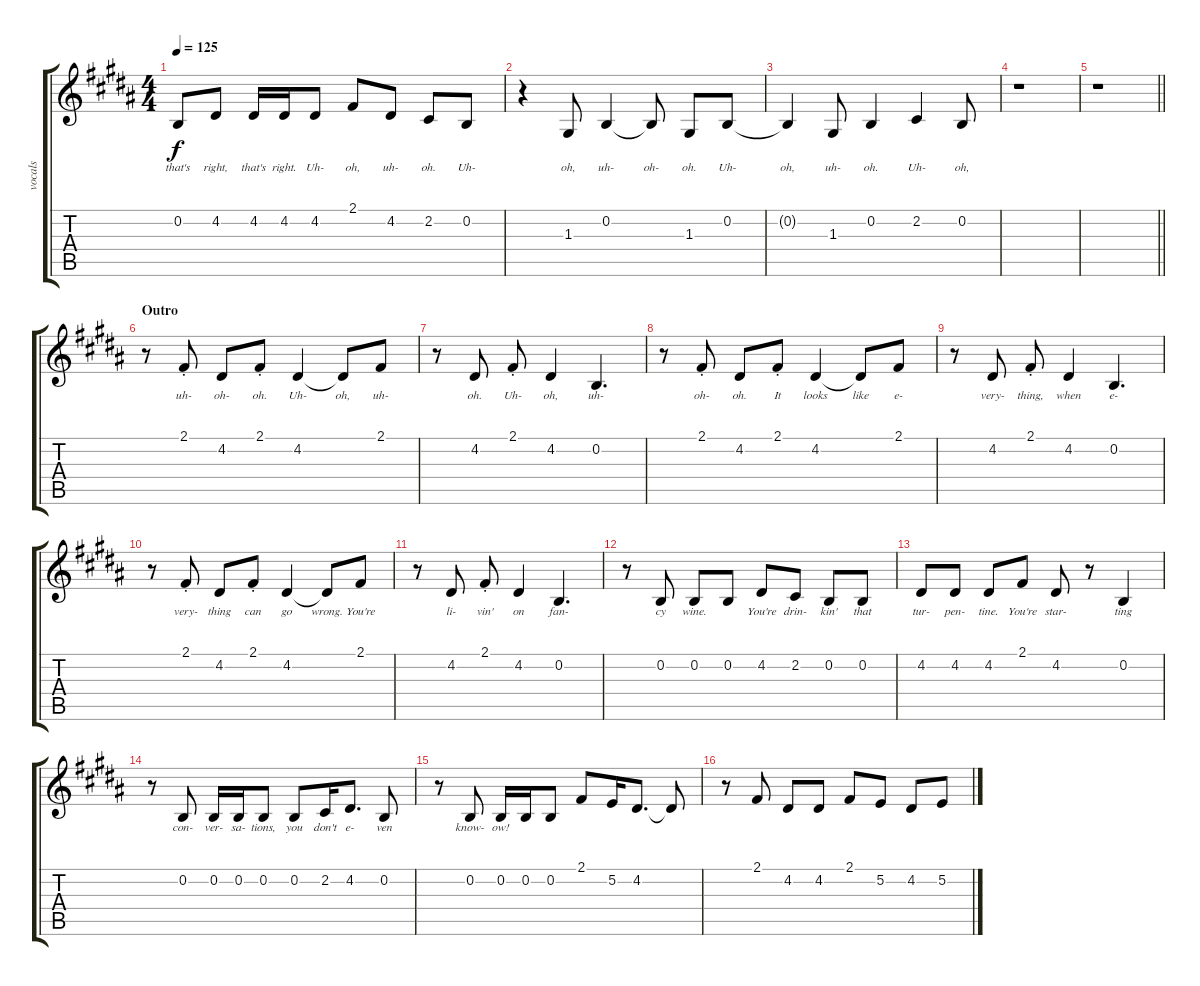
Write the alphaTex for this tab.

\track ("vocals" "vocals") {instrument flute}
\staff {score tabs}
\tuning (E4 B3 G3 D3 A2 E2) {hide}
\ts (4 4)
\tempo 125
\clef g2
\ks b
0.2{t}.8{lyrics (0 "that's") lyrics (1 "") lyrics (2 "") lyrics (3 "") lyrics (4 "") dy f} 4.2.8{lyrics (0 "right,") lyrics (1 "") lyrics (2 "") lyrics (3 "") lyrics (4 "")} 4.2.16{lyrics (0 "that's") lyrics (1 "") lyrics (2 "") lyrics (3 "") lyrics (4 "")} 4.2.16{lyrics (0 "right.") lyrics (1 "") lyrics (2 "") lyrics (3 "") lyrics (4 "")} 4.2.8{lyrics (0 "Uh-") lyrics (1 "") lyrics (2 "") lyrics (3 "") lyrics (4 "")} 2.1.8{lyrics (0 "oh,") lyrics (1 "") lyrics (2 "") lyrics (3 "") lyrics (4 "")} 4.2.8{lyrics (0 "uh-") lyrics (1 "") lyrics (2 "") lyrics (3 "") lyrics (4 "")} 2.2.8{lyrics (0 "oh.") lyrics (1 "") lyrics (2 "") lyrics (3 "") lyrics (4 "")} 0.2.8{lyrics (0 "Uh-") lyrics (1 "") lyrics (2 "") lyrics (3 "") lyrics (4 "")} |
r.4 1.3.8{lyrics (0 "oh,") lyrics (1 "") lyrics (2 "") lyrics (3 "") lyrics (4 "")} 0.2.4{lyrics (0 "uh-") lyrics (1 "") lyrics (2 "") lyrics (3 "") lyrics (4 "")} 0.2{t}.8{lyrics (0 "oh-") lyrics (1 "") lyrics (2 "") lyrics (3 "") lyrics (4 "")} 1.3.8{lyrics (0 "oh.") lyrics (1 "") lyrics (2 "") lyrics (3 "") lyrics (4 "")} 0.2.8{lyrics (0 "Uh-") lyrics (1 "") lyrics (2 "") lyrics (3 "") lyrics (4 "")} |
0.2{t}.4{lyrics (0 "oh,") lyrics (1 "") lyrics (2 "") lyrics (3 "") lyrics (4 "")} 1.3.8{lyrics (0 "uh-") lyrics (1 "") lyrics (2 "") lyrics (3 "") lyrics (4 "")} 0.2.4{lyrics (0 "oh.") lyrics (1 "") lyrics (2 "") lyrics (3 "") lyrics (4 "")} 2.2.4{lyrics (0 "Uh-") lyrics (1 "") lyrics (2 "") lyrics (3 "") lyrics (4 "")} 0.2.8{lyrics (0 "oh,") lyrics (1 "") lyrics (2 "") lyrics (3 "") lyrics (4 "")} |
r.1 |
\barLineRight lightlight
r.1 |
\section ("" "Outro")
r.8 2.1{st}.8{lyrics (0 "uh-") lyrics (1 "") lyrics (2 "") lyrics (3 "") lyrics (4 "")} 4.2.8{lyrics (0 "oh-") lyrics (1 "") lyrics (2 "") lyrics (3 "") lyrics (4 "")} 2.1{st}.8{lyrics (0 "oh.") lyrics (1 "") lyrics (2 "") lyrics (3 "") lyrics (4 "")} 4.2.4{lyrics (0 "Uh-") lyrics (1 "") lyrics (2 "") lyrics (3 "") lyrics (4 "")} 4.2{t}.8{lyrics (0 "oh,") lyrics (1 "") lyrics (2 "") lyrics (3 "") lyrics (4 "")} 2.1.8{lyrics (0 "uh-") lyrics (1 "") lyrics (2 "") lyrics (3 "") lyrics (4 "")} |
r.8 4.2.8{lyrics (0 "oh.") lyrics (1 "") lyrics (2 "") lyrics (3 "") lyrics (4 "")} 2.1{st}.8{lyrics (0 "Uh-") lyrics (1 "") lyrics (2 "") lyrics (3 "") lyrics (4 "")} 4.2.4{lyrics (0 "oh,") lyrics (1 "") lyrics (2 "") lyrics (3 "") lyrics (4 "")} 0.2.4{d lyrics (0 "uh-") lyrics (1 "") lyrics (2 "") lyrics (3 "") lyrics (4 "")} |
r.8 2.1{st}.8{lyrics (0 "oh-") lyrics (1 "") lyrics (2 "") lyrics (3 "") lyrics (4 "")} 4.2.8{lyrics (0 "oh.") lyrics (1 "") lyrics (2 "") lyrics (3 "") lyrics (4 "")} 2.1{st}.8{lyrics (0 "It") lyrics (1 "") lyrics (2 "") lyrics (3 "") lyrics (4 "")} 4.2.4{lyrics (0 "looks") lyrics (1 "") lyrics (2 "") lyrics (3 "") lyrics (4 "")} 4.2{t}.8{lyrics (0 "like") lyrics (1 "") lyrics (2 "") lyrics (3 "") lyrics (4 "")} 2.1.8{lyrics (0 "e-") lyrics (1 "") lyrics (2 "") lyrics (3 "") lyrics (4 "")} |
r.8 4.2.8{lyrics (0 "very-") lyrics (1 "") lyrics (2 "") lyrics (3 "") lyrics (4 "")} 2.1{st}.8{lyrics (0 "thing,") lyrics (1 "") lyrics (2 "") lyrics (3 "") lyrics (4 "")} 4.2.4{lyrics (0 "when") lyrics (1 "") lyrics (2 "") lyrics (3 "") lyrics (4 "")} 0.2.4{d lyrics (0 "e-") lyrics (1 "") lyrics (2 "") lyrics (3 "") lyrics (4 "")} |
r.8 2.1{st}.8{lyrics (0 "very-") lyrics (1 "") lyrics (2 "") lyrics (3 "") lyrics (4 "")} 4.2.8{lyrics (0 "thing") lyrics (1 "") lyrics (2 "") lyrics (3 "") lyrics (4 "")} 2.1{st}.8{lyrics (0 "can") lyrics (1 "") lyrics (2 "") lyrics (3 "") lyrics (4 "")} 4.2.4{lyrics (0 "go") lyrics (1 "") lyrics (2 "") lyrics (3 "") lyrics (4 "")} 4.2{t}.8{lyrics (0 "wrong.") lyrics (1 "") lyrics (2 "") lyrics (3 "") lyrics (4 "")} 2.1.8{lyrics (0 "You're") lyrics (1 "") lyrics (2 "") lyrics (3 "") lyrics (4 "")} |
r.8 4.2.8{lyrics (0 "li-") lyrics (1 "") lyrics (2 "") lyrics (3 "") lyrics (4 "")} 2.1{st}.8{lyrics (0 "vin'") lyrics (1 "") lyrics (2 "") lyrics (3 "") lyrics (4 "")} 4.2.4{lyrics (0 "on") lyrics (1 "") lyrics (2 "") lyrics (3 "") lyrics (4 "")} 0.2.4{d lyrics (0 "fan-") lyrics (1 "") lyrics (2 "") lyrics (3 "") lyrics (4 "")} |
r.8 0.2.8{lyrics (0 "cy") lyrics (1 "") lyrics (2 "") lyrics (3 "") lyrics (4 "")} 0.2.8{lyrics (0 "wine.") lyrics (1 "") lyrics (2 "") lyrics (3 "") lyrics (4 "")} 0.2.8{lyrics (0 "") lyrics (1 "") lyrics (2 "") lyrics (3 "") lyrics (4 "")} 4.2.8{lyrics (0 "You're") lyrics (1 "") lyrics (2 "") lyrics (3 "") lyrics (4 "")} 2.2.8{lyrics (0 "drin-") lyrics (1 "") lyrics (2 "") lyrics (3 "") lyrics (4 "")} 0.2.8{lyrics (0 "kin'") lyrics (1 "") lyrics (2 "") lyrics (3 "") lyrics (4 "")} 0.2.8{lyrics (0 "that") lyrics (1 "") lyrics (2 "") lyrics (3 "") lyrics (4 "")} |
4.2.8{lyrics (0 "tur-") lyrics (1 "") lyrics (2 "") lyrics (3 "") lyrics (4 "")} 4.2.8{lyrics (0 "pen-") lyrics (1 "") lyrics (2 "") lyrics (3 "") lyrics (4 "")} 4.2.8{lyrics (0 "tine.") lyrics (1 "") lyrics (2 "") lyrics (3 "") lyrics (4 "")} 2.1.8{lyrics (0 "You're") lyrics (1 "") lyrics (2 "") lyrics (3 "") lyrics (4 "")} 4.2.8{lyrics (0 "star-") lyrics (1 "") lyrics (2 "") lyrics (3 "") lyrics (4 "")} r.8 0.2.4{lyrics (0 "ting") lyrics (1 "") lyrics (2 "") lyrics (3 "") lyrics (4 "")} |
r.8 0.2.8{lyrics (0 "con-") lyrics (1 "") lyrics (2 "") lyrics (3 "") lyrics (4 "")} 0.2.16{lyrics (0 "ver-") lyrics (1 "") lyrics (2 "") lyrics (3 "") lyrics (4 "")} 0.2.16{lyrics (0 "sa-") lyrics (1 "") lyrics (2 "") lyrics (3 "") lyrics (4 "")} 0.2.8{lyrics (0 "tions,") lyrics (1 "") lyrics (2 "") lyrics (3 "") lyrics (4 "")} 0.2.8{lyrics (0 "you") lyrics (1 "") lyrics (2 "") lyrics (3 "") lyrics (4 "")} 2.2.16{lyrics (0 "don't") lyrics (1 "") lyrics (2 "") lyrics (3 "") lyrics (4 "")} 4.2.8{d lyrics (0 "e-") lyrics (1 "") lyrics (2 "") lyrics (3 "") lyrics (4 "")} 0.2.8{lyrics (0 "ven") lyrics (1 "") lyrics (2 "") lyrics (3 "") lyrics (4 "")} |
r.8 0.2.8{lyrics (0 "know-") lyrics (1 "") lyrics (2 "") lyrics (3 "") lyrics (4 "")} 0.2.16{lyrics (0 "ow!") lyrics (1 "") lyrics (2 "") lyrics (3 "") lyrics (4 "")} 0.2.16 0.2.8 2.1.8 5.2.16 4.2.8{d} 4.2{t}.8 |
r.8 2.1.8 4.2.8 4.2.8 2.1.8 5.2.8 4.2.8 5.2.8
